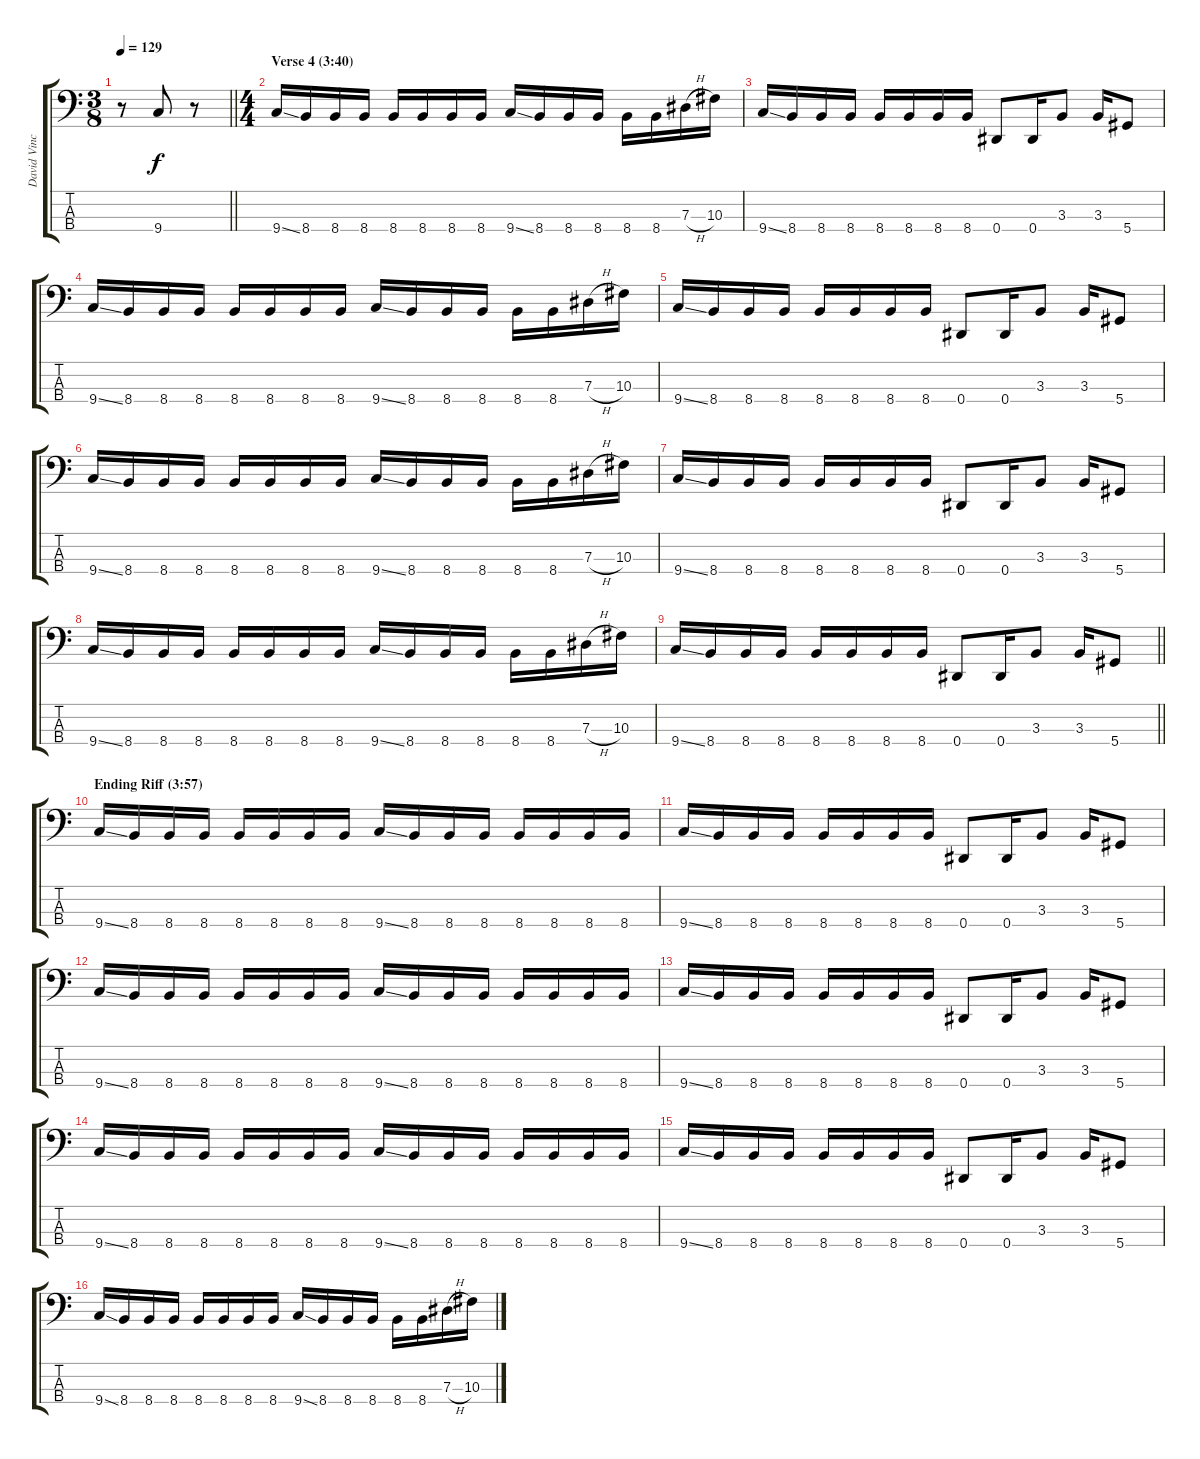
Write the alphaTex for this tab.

\track ("David Vincent" "David Vinc") {instrument electricbasspick}
\staff {score tabs}
\tuning (Gb2 Db2 Ab1 Eb1) {hide}
\ts (3 8)
\tempo 129
\clef f4
\barLineRight lightlight
\ks c
r.8{dy f} 9.4.8 r.8 |
\ts (4 4)
\section ("" "Verse 4 (3:40)")
9.4{ss}.16 8.4.16 8.4.16 8.4.16 8.4.16 8.4.16 8.4.16 8.4.16 9.4{ss}.16 8.4.16 8.4.16 8.4.16 8.4.16 8.4.16 7.3{h}.16 10.3.16 |
9.4{ss}.16 8.4.16 8.4.16 8.4.16 8.4.16 8.4.16 8.4.16 8.4.16 0.4.8 0.4.16 3.3.8 3.3.16 5.4.8 |
9.4{ss}.16 8.4.16 8.4.16 8.4.16 8.4.16 8.4.16 8.4.16 8.4.16 9.4{ss}.16 8.4.16 8.4.16 8.4.16 8.4.16 8.4.16 7.3{h}.16 10.3.16 |
9.4{ss}.16 8.4.16 8.4.16 8.4.16 8.4.16 8.4.16 8.4.16 8.4.16 0.4.8 0.4.16 3.3.8 3.3.16 5.4.8 |
9.4{ss}.16 8.4.16 8.4.16 8.4.16 8.4.16 8.4.16 8.4.16 8.4.16 9.4{ss}.16 8.4.16 8.4.16 8.4.16 8.4.16 8.4.16 7.3{h}.16 10.3.16 |
9.4{ss}.16 8.4.16 8.4.16 8.4.16 8.4.16 8.4.16 8.4.16 8.4.16 0.4.8 0.4.16 3.3.8 3.3.16 5.4.8 |
9.4{ss}.16 8.4.16 8.4.16 8.4.16 8.4.16 8.4.16 8.4.16 8.4.16 9.4{ss}.16 8.4.16 8.4.16 8.4.16 8.4.16 8.4.16 7.3{h}.16 10.3.16 |
\barLineRight lightlight
9.4{ss}.16 8.4.16 8.4.16 8.4.16 8.4.16 8.4.16 8.4.16 8.4.16 0.4.8 0.4.16 3.3.8 3.3.16 5.4.8 |
\section ("" "Ending Riff (3:57)")
9.4{ss}.16 8.4.16 8.4.16 8.4.16 8.4.16 8.4.16 8.4.16 8.4.16 9.4{ss}.16 8.4.16 8.4.16 8.4.16 8.4.16 8.4.16 8.4.16 8.4.16 |
9.4{ss}.16 8.4.16 8.4.16 8.4.16 8.4.16 8.4.16 8.4.16 8.4.16 0.4.8 0.4.16 3.3.8 3.3.16 5.4.8 |
9.4{ss}.16 8.4.16 8.4.16 8.4.16 8.4.16 8.4.16 8.4.16 8.4.16 9.4{ss}.16 8.4.16 8.4.16 8.4.16 8.4.16 8.4.16 8.4.16 8.4.16 |
9.4{ss}.16 8.4.16 8.4.16 8.4.16 8.4.16 8.4.16 8.4.16 8.4.16 0.4.8 0.4.16 3.3.8 3.3.16 5.4.8 |
9.4{ss}.16 8.4.16 8.4.16 8.4.16 8.4.16 8.4.16 8.4.16 8.4.16 9.4{ss}.16 8.4.16 8.4.16 8.4.16 8.4.16 8.4.16 8.4.16 8.4.16 |
9.4{ss}.16 8.4.16 8.4.16 8.4.16 8.4.16 8.4.16 8.4.16 8.4.16 0.4.8 0.4.16 3.3.8 3.3.16 5.4.8 |
9.4{ss}.16 8.4.16 8.4.16 8.4.16 8.4.16 8.4.16 8.4.16 8.4.16 9.4{ss}.16 8.4.16 8.4.16 8.4.16 8.4.16 8.4.16 7.3{h}.16 10.3.16
